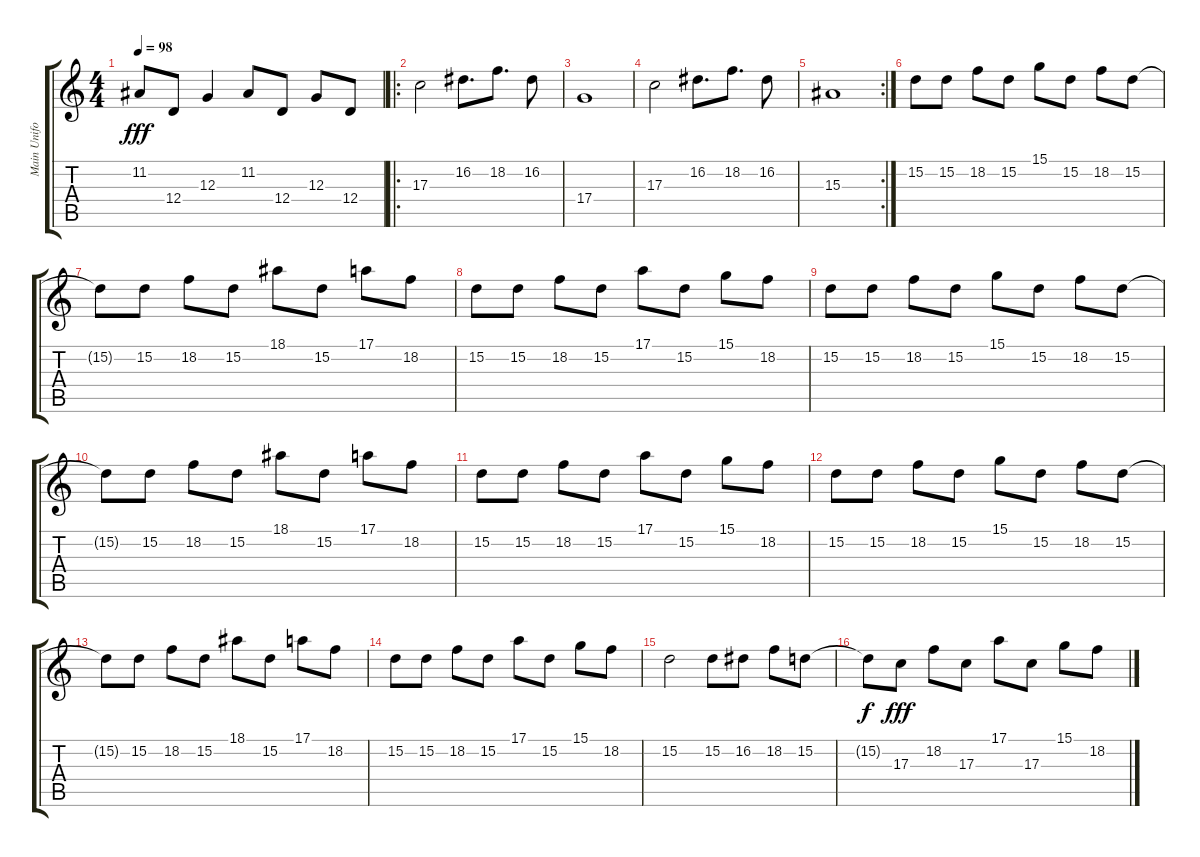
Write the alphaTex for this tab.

\track ("Main Uniform Synth" "Main Unifo") {instrument lead6voice}
\staff {score tabs}
\tuning (E4 B3 G3 D3 A2 E2) {hide}
\ts (4 4)
\tempo 98
\clef g2
\ks c
11.2.8{dy fff} 12.4.8 12.3.4 11.2.8 12.4.8 12.3.8 12.4.8 |
\ro
17.3.2 16.2.8{d} 18.2.8{d} 16.2.8 |
17.4.1 |
17.3.2 16.2.8{d} 18.2.8{d} 16.2.8 |
\rc 2
15.3.1 |
15.2.8 15.2.8 18.2.8 15.2.8 15.1.8 15.2.8 18.2.8 15.2.8 |
15.2{t}.8 15.2.8 18.2.8 15.2.8 18.1.8 15.2.8 17.1.8 18.2.8 |
15.2.8 15.2.8 18.2.8 15.2.8 17.1.8 15.2.8 15.1.8 18.2.8 |
15.2.8 15.2.8 18.2.8 15.2.8 15.1.8 15.2.8 18.2.8 15.2.8 |
15.2{t}.8 15.2.8 18.2.8 15.2.8 18.1.8 15.2.8 17.1.8 18.2.8 |
15.2.8 15.2.8 18.2.8 15.2.8 17.1.8 15.2.8 15.1.8 18.2.8 |
15.2.8 15.2.8 18.2.8 15.2.8 15.1.8 15.2.8 18.2.8 15.2.8 |
15.2{t}.8 15.2.8 18.2.8 15.2.8 18.1.8 15.2.8 17.1.8 18.2.8 |
15.2.8 15.2.8 18.2.8 15.2.8 17.1.8 15.2.8 15.1.8 18.2.8 |
15.2.2 15.2.8 16.2.8 18.2.8 15.2.8 |
15.2{t}.8{dy f} 17.3.8{dy fff} 18.2.8 17.3.8 17.1.8 17.3.8 15.1.8 18.2.8
